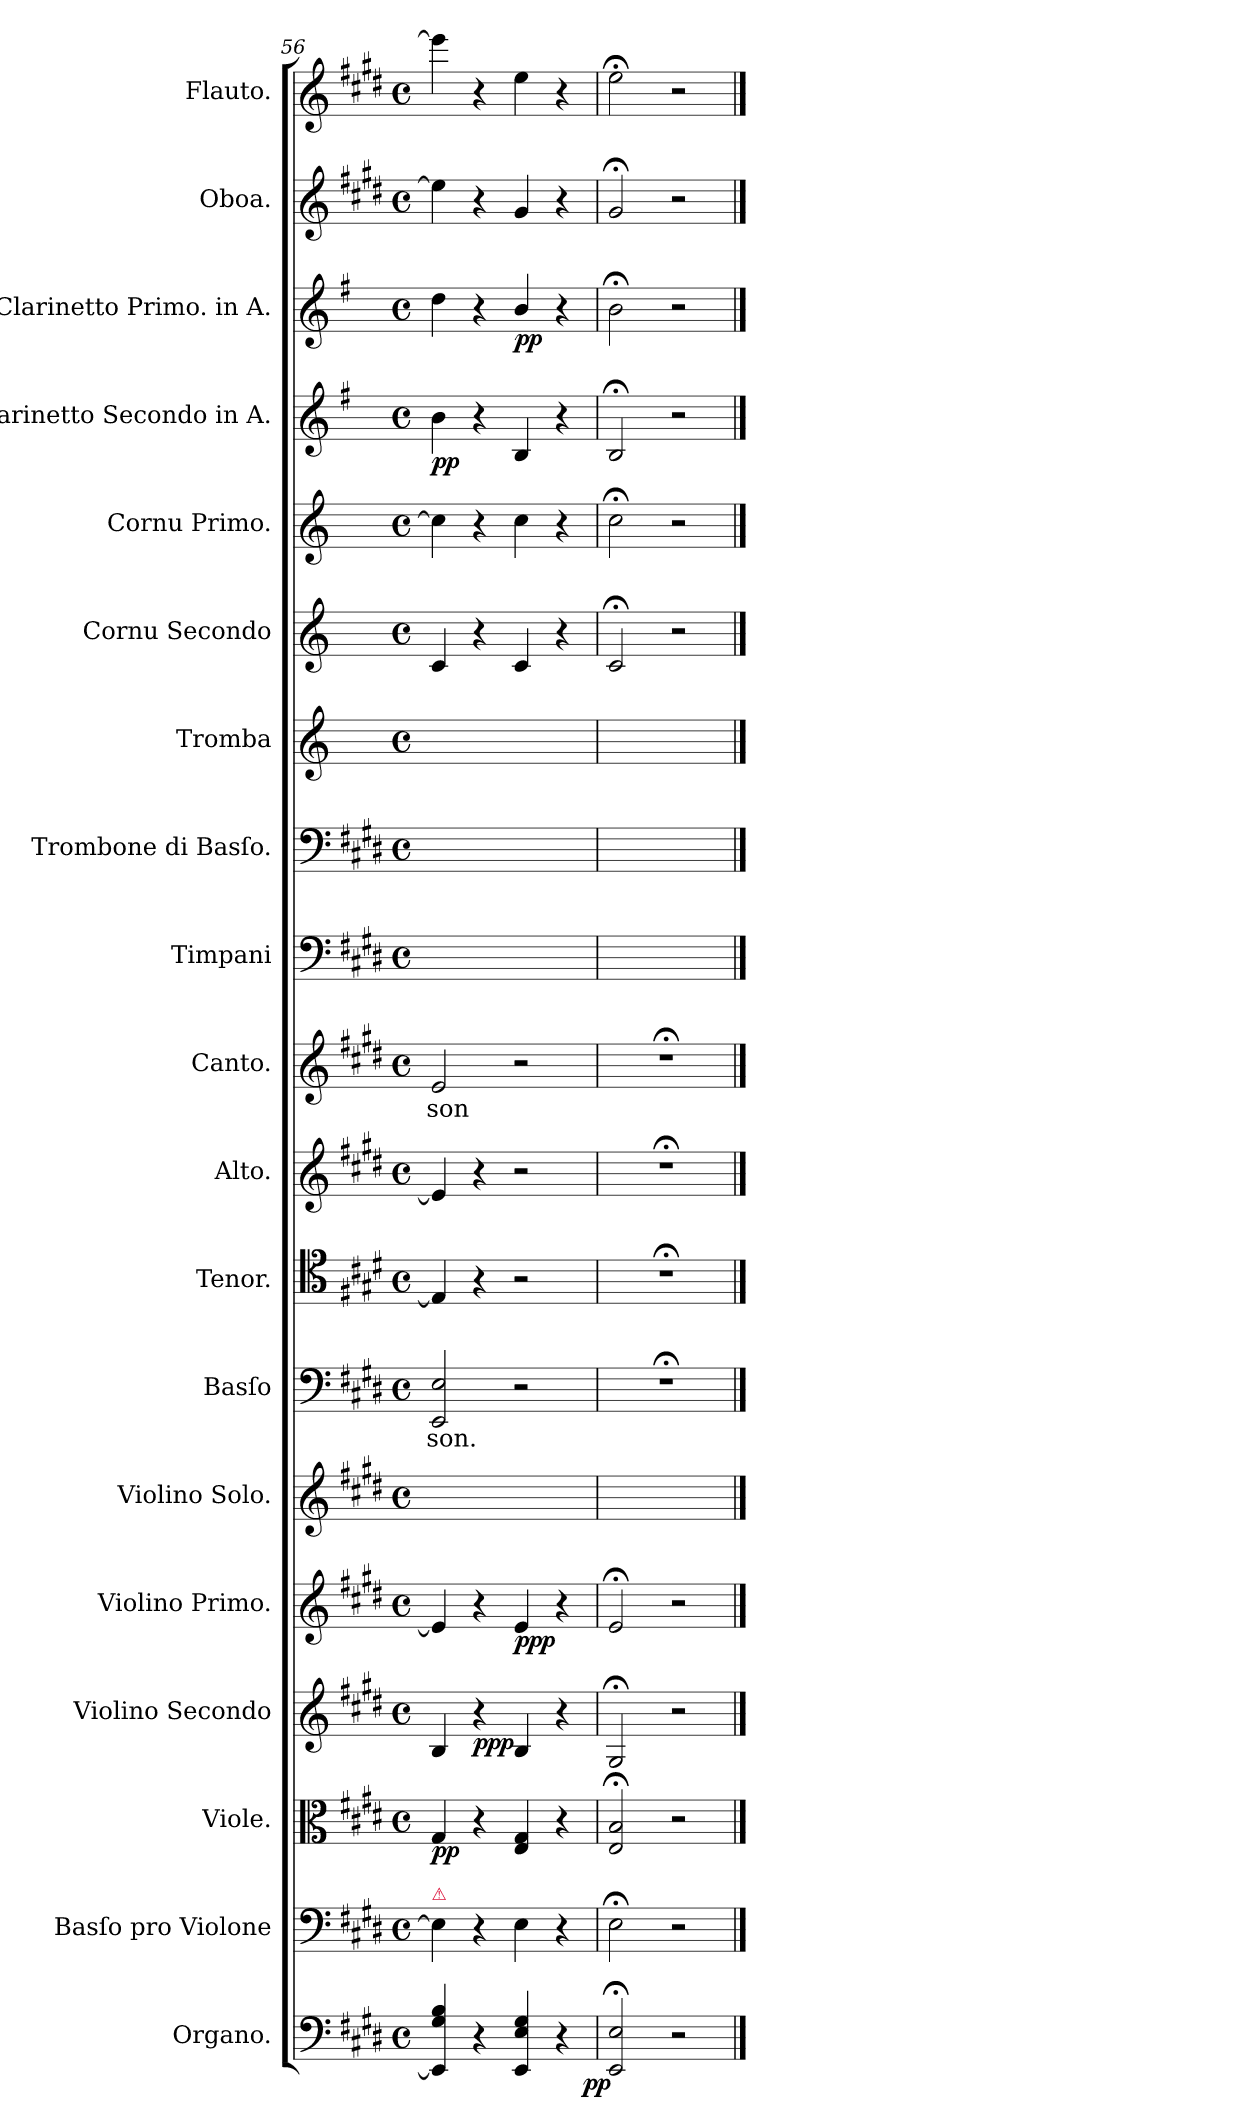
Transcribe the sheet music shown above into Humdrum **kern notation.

**kern	**dynam	**kern	**kern	**dynam	**kern	**dynam	**kern	**dynam	**kern	**kern	**text	**kern	**kern	**kern	**text	**kern	**kern	**kern	**kern	**kern	**kern	**dynam	**kern	**dynam	**kern	**kern
*part19	*part19	*part18	*part17	*part17	*part16	*part16	*part15	*part15	*part14	*part13	*part13	*part12	*part11	*part10	*part10	*part9	*part8	*part7	*part6	*part5	*part4	*part4	*part3	*part3	*part2	*part1
*staff19	*staff19	*staff18	*staff17	*staff17	*staff16	*staff16	*staff15	*staff15	*staff14	*staff13	*staff13	*staff12	*staff11	*staff10	*staff10	*staff9	*staff8	*staff7	*staff6	*staff5	*staff4	*staff4	*staff3	*staff3	*staff2	*staff1
*I"Organo.	*	*I"Basſo pro Violone	*I"Viole.	*	*I"Violino Secondo	*	*I"Violino Primo.	*	*I"Violino Solo.	*I"Basſo	*	*I"Tenor.	*I"Alto.	*I"Canto.	*	*I"Timpani	*I"Trombone di Basſo.	*I"Tromba	*I"Cornu Secondo	*I"Cornu Primo.	*I"Clarinetto Secondo in A.	*	*I"Clarinetto Primo. in A.	*	*I"Oboa.	*I"Flauto.
*I'org	*	*I'cb pro vlne	*I'vla	*	*I'vl II	*	*I'vl I	*	*I'vl solo	*I'B	*	*I'T	*I'A	*I'C	*	*I'timp	*I'trb di b	*I'tr	*I'cor II	*I'cor I	*I'cl II	*	*I'cl I	*	*I'ob	*I'fl
*clefF4	*	*clefF4	*clefC3	*	*clefG2	*	*clefG2	*	*clefG2	*clefF4	*	*clefC4	*clefG2	*clefG2	*	*clefF4	*clefF4	*clefG2	*clefG2	*clefG2	*clefG2	*	*clefG2	*	*clefG2	*clefG2
*	*	*	*	*	*	*	*	*	*	*	*	*	*	*	*	*	*	*ITrd-2c-4	*ITrd5c8	*ITrd5c8	*ITrd2c3	*	*ITrd2c3	*	*	*
*k[f#c#g#d#]	*	*k[f#c#g#d#]	*k[f#c#g#d#]	*	*k[f#c#g#d#]	*	*k[f#c#g#d#]	*	*k[f#c#g#d#]	*k[f#c#g#d#]	*	*k[f#c#g#d#]	*k[f#c#g#d#]	*k[f#c#g#d#]	*	*k[f#c#g#d#]	*k[f#c#g#d#]	*k[f#c#g#d#]	*k[f#c#g#d#]	*k[f#c#g#d#]	*k[f#c#g#d#]	*	*k[f#c#g#d#]	*	*k[f#c#g#d#]	*k[f#c#g#d#]
*E:	*	*E:	*E:	*	*E:	*	*E:	*	*E:	*E:	*	*E:	*E:	*E:	*	*E:	*E:	*E:	*E:	*E:	*E:	*	*E:	*	*E:	*E:
*M4/4	*	*M4/4	*M4/4	*	*M4/4	*	*M4/4	*	*M4/4	*M4/4	*	*M4/4	*M4/4	*M4/4	*	*M4/4	*M4/4	*M4/4	*M4/4	*M4/4	*M4/4	*	*M4/4	*	*M4/4	*M4/4
*met(c)	*	*met(c)	*met(c)	*	*met(c)	*	*met(c)	*	*met(c)	*met(c)	*	*met(c)	*met(c)	*met(c)	*	*met(c)	*met(c)	*met(c)	*met(c)	*met(c)	*met(c)	*	*met(c)	*	*met(c)	*met(c)
=56	=56	=56	=56	=56	=56	=56	=56	=56	=56	=56	=56	=56	=56	=56	=56	=56	=56	=56	=56	=56	=56	=56	=56	=56	=56	=56
!	!	!LO:TX:a:color=crimson:t=⚠	!	!	!	!	!	!	!	!	!	!	!	!	!	!	!	!	!	!	!	!	!	!	!	!
4EE]/ 4G#/ 4B/	.	4E\]	4G#/	pp	4B/	.	4e/]	.	1ryy	2EE/ 2E/	-son.	4E/]	4e/]	2e/	-son	1ryy	1ryy	1ryy	4E/	4e\]	4g#\	pp	4b\	.	4ee\]	4eee\]
4r	.	4r	4r	.	4r	ppp	4r	.	.	.	.	4r	4r	.	.	.	.	.	4r	4r	4r	.	4r	.	4r	4r
!	!	!	!	!	!	!	!	!LO:DY:b	!	!	!	!	!	!	!	!	!	!	!	!	!	!	!	!	!	!
4EE/ 4E/ 4G#/	.	4E\	4E/ 4G#/	.	4B/	.	4e/	ppp	.	2r	.	2r	2r	2r	.	.	.	.	4E/	4e\	4G#/	.	4g#/	pp	4g#/	4ee\
4r	.	4r	4r	.	4r	.	4r	.	.	.	.	.	.	.	.	.	.	.	4r	4r	4r	.	4r	.	4r	4r
=57	=57	=57	=57	=57	=57	=57	=57	=57	=57	=57	=57	=57	=57	=57	=57	=57	=57	=57	=57	=57	=57	=57	=57	=57	=57	=57
!	!LO:DY:rj	!	!	!	!	!	!	!	!	!	!	!	!	!	!	!	!	!	!	!	!	!	!	!	!	!
2EE;</ 2E;</	pp	2E;<\	2E;</ 2B;</	.	2G#;</	.	2e;</	.	1ryy	1r;<	.	1r;<	1r;<	1r;<	.	1ryy	1ryy	1ryy	2E;</	2e;<\	2G#;</	.	2g#;<\	.	2g#;</	2ee;<\
2r	.	2r	2r	.	2r	.	2r	.	.	.	.	.	.	.	.	.	.	.	2r	2r	2r	.	2r	.	2r	2r
==	==	==	==	==	==	==	==	==	==	==	==	==	==	==	==	==	==	==	==	==	==	==	==	==	==	==
*-	*-	*-	*-	*-	*-	*-	*-	*-	*-	*-	*-	*-	*-	*-	*-	*-	*-	*-	*-	*-	*-	*-	*-	*-	*-	*-
